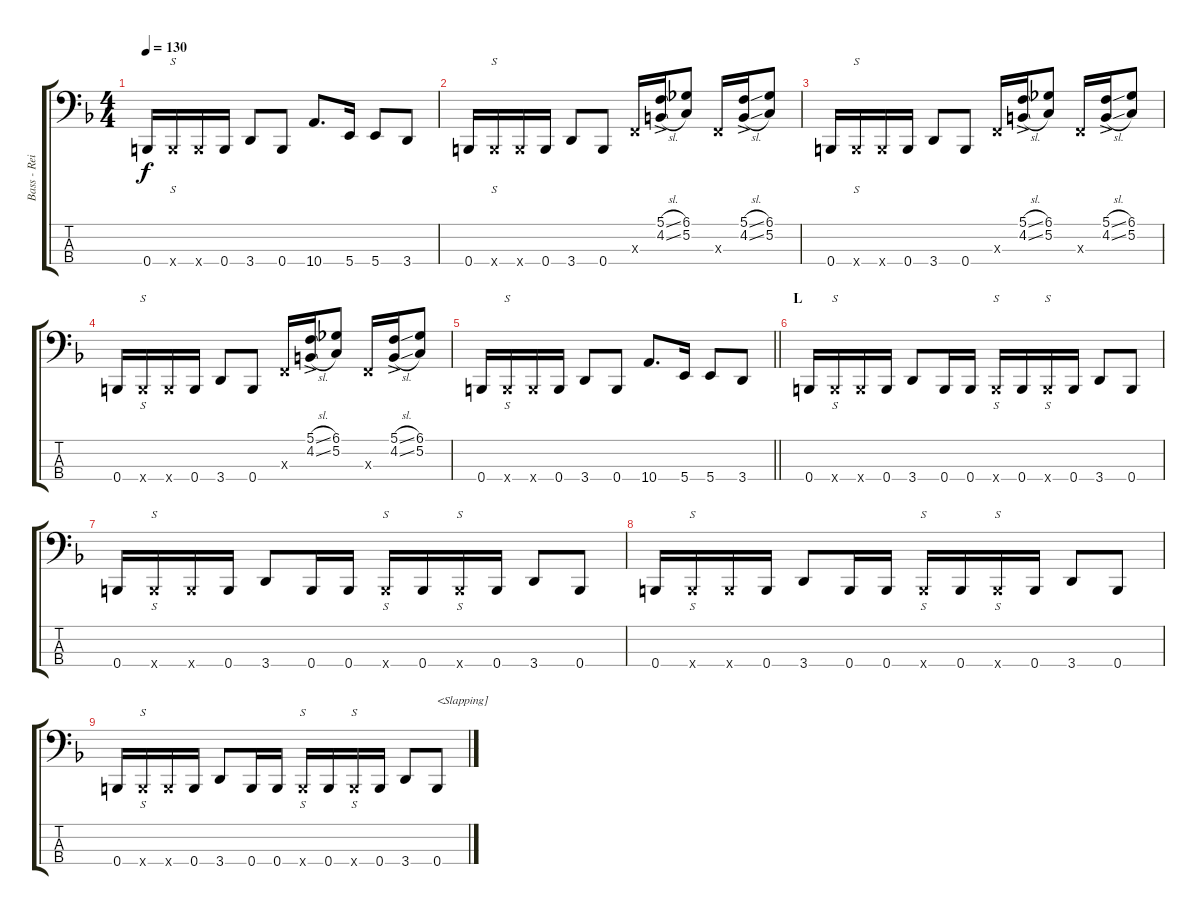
\track ("Bass - Reita" "Bass - Rei") {instrument slapbass2}
\staff {score tabs}
\tuning (C2 G1 D1 B0) {hide}
\ts (4 4)
\tempo 130
\clef f4
\ks f
0.4.16{dy f} 0.4{x}.16{s} 0.4{x}.16 0.4.16 3.4.8 0.4.8 10.4.8{d} 5.4.16 5.4.8 3.4.8 |
0.4.16 0.4{x}.16{s} 0.4{x}.16 0.4.16 3.4.8 0.4.8 3.3{x}.16 (5.1{sl ac} 4.2{sl ac}).16 (6.1 5.2).8 3.3{x}.16 (5.1{sl ac} 4.2{sl ac}).16 (6.1 5.2).8 |
0.4.16 0.4{x}.16{s} 0.4{x}.16 0.4.16 3.4.8 0.4.8 3.3{x}.16 (5.1{sl ac} 4.2{sl ac}).16 (6.1 5.2).8 3.3{x}.16 (5.1{sl ac} 4.2{sl ac}).16 (6.1 5.2).8 |
0.4.16 0.4{x}.16{s} 0.4{x}.16 0.4.16 3.4.8 0.4.8 3.3{x}.16 (5.1{sl ac} 4.2{sl ac}).16 (6.1 5.2).8 3.3{x}.16 (5.1{sl ac} 4.2{sl ac}).16 (6.1 5.2).8 |
\barLineRight lightlight
0.4.16 0.4{x}.16{s} 0.4{x}.16 0.4.16 3.4.8 0.4.8 10.4.8{d} 5.4.16 5.4.8 3.4.8 |
\section ("" "L")
0.4.16 0.4{x}.16{s} 0.4{x}.16 0.4.16 3.4.8 0.4.16 0.4.16 0.4{x}.16{s} 0.4.16 0.4{x}.16{s} 0.4.16 3.4.8 0.4.8 |
0.4.16 0.4{x}.16{s} 0.4{x}.16 0.4.16 3.4.8 0.4.16 0.4.16 0.4{x}.16{s} 0.4.16 0.4{x}.16{s} 0.4.16 3.4.8 0.4.8 |
0.4.16 0.4{x}.16{s} 0.4{x}.16 0.4.16 3.4.8 0.4.16 0.4.16 0.4{x}.16{s} 0.4.16 0.4{x}.16{s} 0.4.16 3.4.8 0.4.8 |
0.4.16 0.4{x}.16{s} 0.4{x}.16 0.4.16 3.4.8 0.4.16 0.4.16 0.4{x}.16{s} 0.4.16 0.4{x}.16{s} 0.4.16 3.4.8 0.4.8{txt "<Slapping]"}
